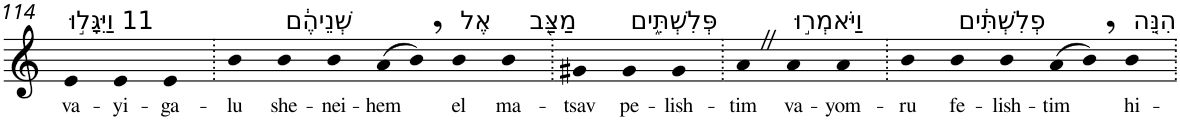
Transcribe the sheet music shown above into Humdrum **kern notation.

**kern	**text
*part1	*part1
*staff1	*staff1
*I"Piano	*
*I'Pno	*
!!LO:PB:g=z
*clefG2	*
*k[]	*
=114	=114
!LO:TX:a:t=11 וַיִּגָּל֣וּ	!
!	!LO:LY:b
4e	va-
!	!LO:LY:b
4e	-yi-
!	!LO:LY:b
4e	-ga-
=115.	=115.
!	!LO:LY:b
4b	-lu
!LO:TX:a:t=שְׁנֵיהֶ֔ם	!
!	!LO:LY:b
4b	she-
!	!LO:LY:b
4b	-nei-
!	!LO:LY:b
(>8a	-hem
8b,)	.
!LO:TX:a:t=אֶל	!
!	!LO:LY:b
4b	el
!LO:TX:a:t=מַצַּ֖ב	!
!	!LO:LY:b
4b	ma-
=116.	=116.
!	!LO:LY:b
4g#X	-tsav
!LO:TX:a:t=פְּלִשְׁתִּ֑ים	!
!	!LO:LY:b
4g#	pe-
!	!LO:LY:b
4g#	-lish-
=117.	=117.
!	!LO:LY:b
4aZ	-tim
!LO:TX:a:t=וַיֹּאמְר֣וּ	!
!	!LO:LY:b
4a	va-
!	!LO:LY:b
4a	-yom-
=118.	=118.
!	!LO:LY:b
4b	-ru
!LO:TX:a:t=פְלִשְׁתִּ֔ים	!
!	!LO:LY:b
4b	fe-
!	!LO:LY:b
4b	-lish-
!	!LO:LY:b
(>8a	-tim
8b,)	.
!LO:TX:a:t=הִנֵּ֤ה	!
!	!LO:LY:b
4b	hi-
=.	=.
*-	*-
